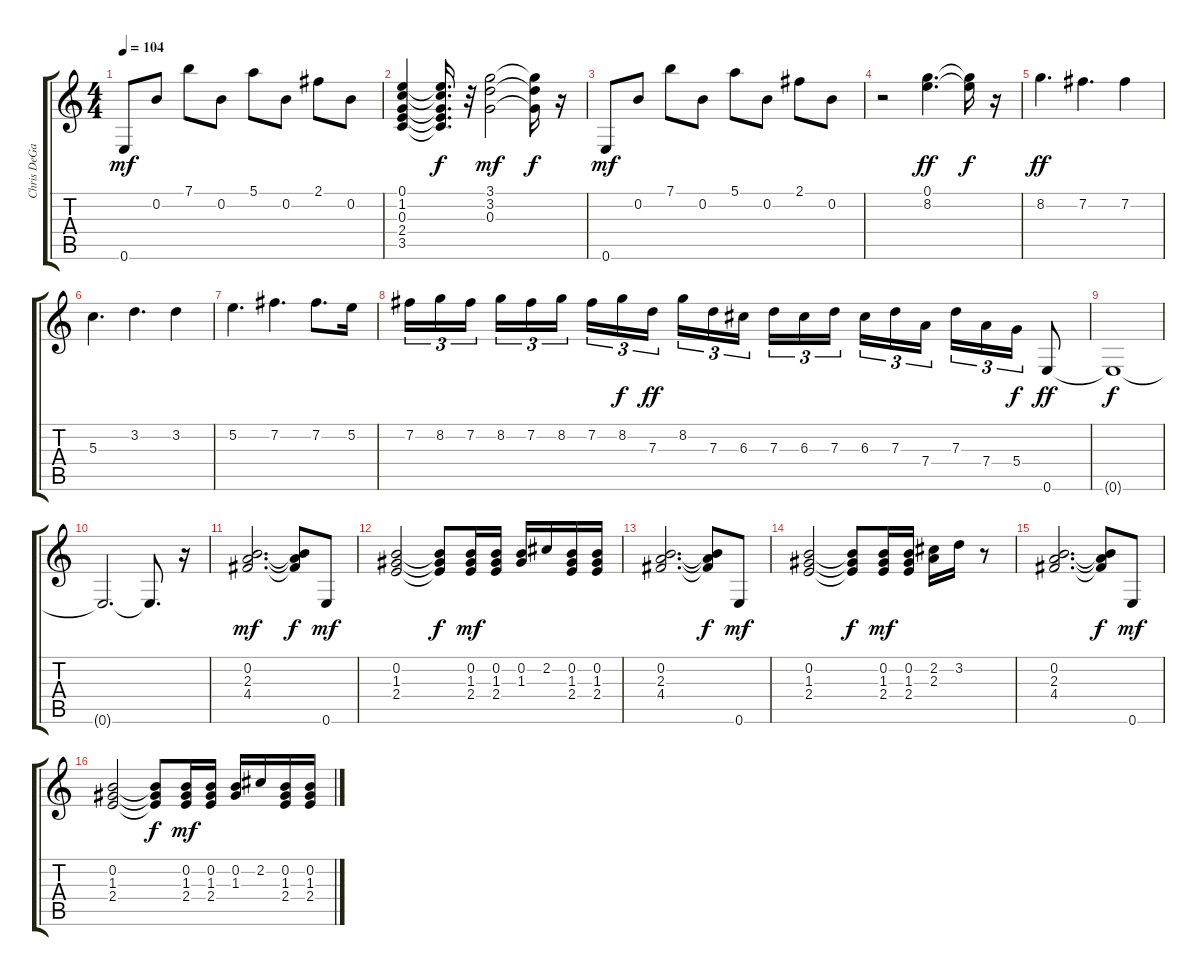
\track ("Chris DeGarmo" "Chris DeGa") {instrument distortionguitar}
\staff {score tabs}
\tuning (E4 B3 G3 D3 A2 E2) {hide}
\ts (4 4)
\tempo 104
\clef g2
\ks c
0.6.8{dy mf instrument distortionguitar} 0.2.8 7.1.8 0.2.8 5.1.8 0.2.8 2.1.8 0.2.8 |
(0.1 1.2 0.3 2.4 3.5).4 (0.1{t} 1.2{t} 0.3{t} 2.4{t} 3.5{t}).16{d dy f} r.32 (3.1 3.2 0.3).2{dy mf} (3.1{t} 3.2{t} 0.3{t}).16{dy f} r.16 |
0.6.8{dy mf} 0.2.8 7.1.8 0.2.8 5.1.8 0.2.8 2.1.8 0.2.8 |
r.2 (0.1 8.2).4{d dy ff volume 0 instrument overdrivenguitar} (0.1{t} 8.2{t}).16{dy f} r.16 |
8.2.4{d dy ff volume 16} 7.2.4{d} 7.2.4 |
5.3.4{d} 3.2.4{d} 3.2.4 |
5.2.4{d} 7.2.4{d} 7.2.8{d} 5.2.16 |
7.2.16{tu (3 2)} 8.2.16{tu (3 2)} 7.2.16{tu (3 2) beam splitsecondary} 8.2.16{tu (3 2)} 7.2.16{tu (3 2)} 8.2.16{tu (3 2)} 7.2.16{tu (3 2)} 8.2.16{tu (3 2) dy f} 7.3.16{tu (3 2) dy ff beam splitsecondary} 8.2.16{tu (3 2)} 7.3.16{tu (3 2)} 6.3.16{tu (3 2)} 7.3.16{tu (3 2)} 6.3.16{tu (3 2)} 7.3.16{tu (3 2) beam splitsecondary} 6.3.16{tu (3 2)} 7.3.16{tu (3 2)} 7.4.16{tu (3 2)} 7.3.16{tu (3 2)} 7.4.16{tu (3 2)} 5.4.16{tu (3 2) dy f} 0.6.8{dy ff} |
0.6{t}.1{dy f} |
0.6{t}.2{d} 0.6{t}.8{d} r.16 |
(0.2 2.3 4.4).2{d dy mf instrument acousticguitarsteel} (0.2{t} 2.3{t} 4.4{t}).8{dy f} 0.6.8{dy mf} |
(0.2 1.3 2.4).2 (0.2{t} 1.3{t} 2.4{t}).8{dy f} (0.2 1.3 2.4).16{dy mf} (0.2 1.3 2.4).16 (0.2 1.3).16 2.2.16 (0.2 1.3 2.4).16 (0.2 1.3 2.4).16 |
(0.2 2.3 4.4).2{d} (0.2{t} 2.3{t} 4.4{t}).8{dy f} 0.6.8{dy mf} |
(0.2 1.3 2.4).2 (0.2{t} 1.3{t} 2.4{t}).8{dy f} (0.2 1.3 2.4).16{dy mf} (0.2 1.3 2.4).16 (2.2 2.3).16 3.2.16 r.8 |
(0.2 2.3 4.4).2{d} (0.2{t} 2.3{t} 4.4{t}).8{dy f} 0.6.8{dy mf} |
(0.2 1.3 2.4).2 (0.2{t} 1.3{t} 2.4{t}).8{dy f} (0.2 1.3 2.4).16{dy mf} (0.2 1.3 2.4).16 (0.2 1.3).16 2.2.16 (0.2 1.3 2.4).16 (0.2 1.3 2.4).16
